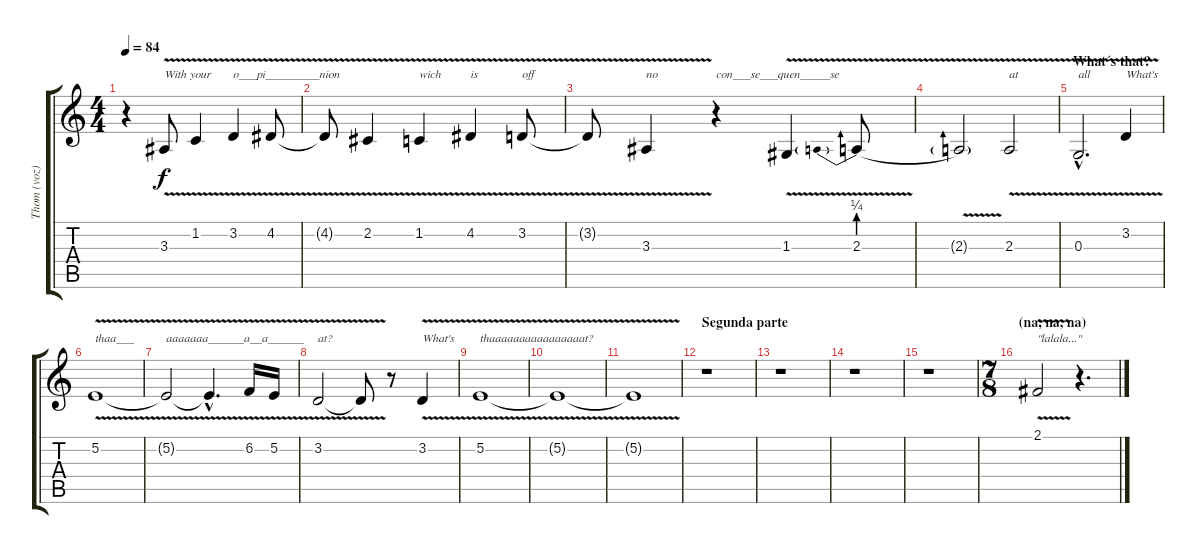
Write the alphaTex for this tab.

\track ("Thom (voz)" "Thom (voz)") {instrument synthvoice}
\staff {score tabs}
\tuning (E4 B3 G3 D3 A2 E2) {hide}
\ts (4 4)
\tempo 84
\clef g2
\ks c
r.4{dy f} 3.3{v}.8{txt "With your"} 1.2{v}.4 3.2{v}.4{txt "o___pi_________nion"} 4.2{v}.8 |
4.2{t}.8 2.2{v}.4 1.2{v}.4{txt "wich"} 4.2{v}.4{txt "is"} 3.2{v}.8{txt "off"} |
3.2{t}.8 3.3{v}.4{txt "no"} r.4{txt "con___se___quen_____se"} 1.3{v}.4 2.3{be (prebend 0 1 60 1) v}.8 |
2.3{v t}.2 2.3{v}.2{txt "at"} |
\section ("" "What´s that?")
0.3{v hac}.2{d txt "all"} 3.2{v}.4{txt "What's"} |
5.2{v}.1{txt "thaa___"} |
5.2{v t}.2{txt "aaaaaaa______a__a______"} 5.2{v hac t}.4{d} 6.2{v}.16 5.2{v}.16 |
3.2{v}.2{txt "at?"} 3.2{v t}.8 r.8 3.2{v}.4{txt "What's"} |
5.2{v}.1{txt "thaaaaaaaaaaaaaaaat?"} |
5.2{v t}.1 |
5.2{v t}.1 |
\section ("" "Segunda parte")
r.1 |
r.1 |
r.1 |
r.1 |
\ts (7 8)
\section ("" "(na, na, na)")
2.1{v}.2{txt "\"lalala...\""} r.4{d}
